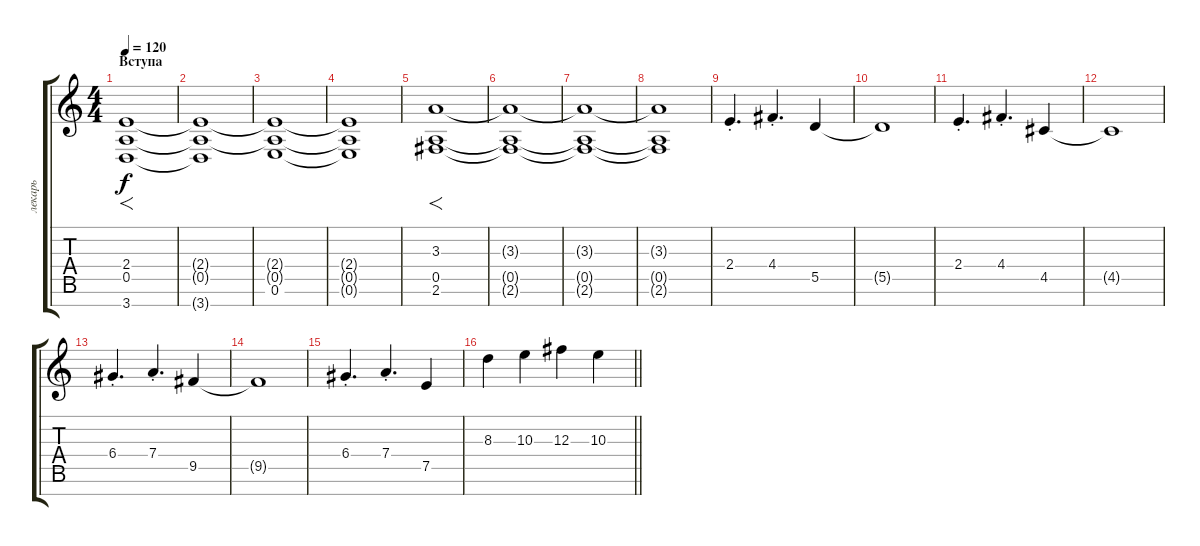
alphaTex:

\track ("лекарь" "лекарь") {instrument overdrivenguitar}
\staff {score tabs}
\tuning (E4 B3 Gb3 D3 A2 E2 B1) {hide}
\ts (4 4)
\section ("" "Вступа")
\tempo 120
\clef g2
\ks c
(2.4 0.5 3.7).1{f dy f instrument overdrivenguitar} |
(2.4{t} 0.5{t} 3.7{t}).1 |
(2.4{t} 0.5{t} 0.6).1 |
(2.4{t} 0.5{t} 0.6{t}).1 |
(3.3 0.5 2.6).1{f} |
(3.3{t} 0.5{t} 2.6{t}).1 |
(3.3{t} 0.5{t} 2.6{t}).1 |
(3.3{t} 0.5{t} 2.6{t}).1 |
2.4{st}.4{d} 4.4{st}.4{d} 5.5.4 |
5.5{t}.1 |
2.4{st}.4{d} 4.4{st}.4{d} 4.5.4 |
4.5{t}.1 |
6.4{st}.4{d} 7.4{st}.4{d} 9.5.4 |
9.5{t}.1 |
6.4{st}.4{d} 7.4{st}.4{d} 7.5.4 |
\barLineRight lightlight
8.3.4 10.3.4 12.3.4 10.3.4
